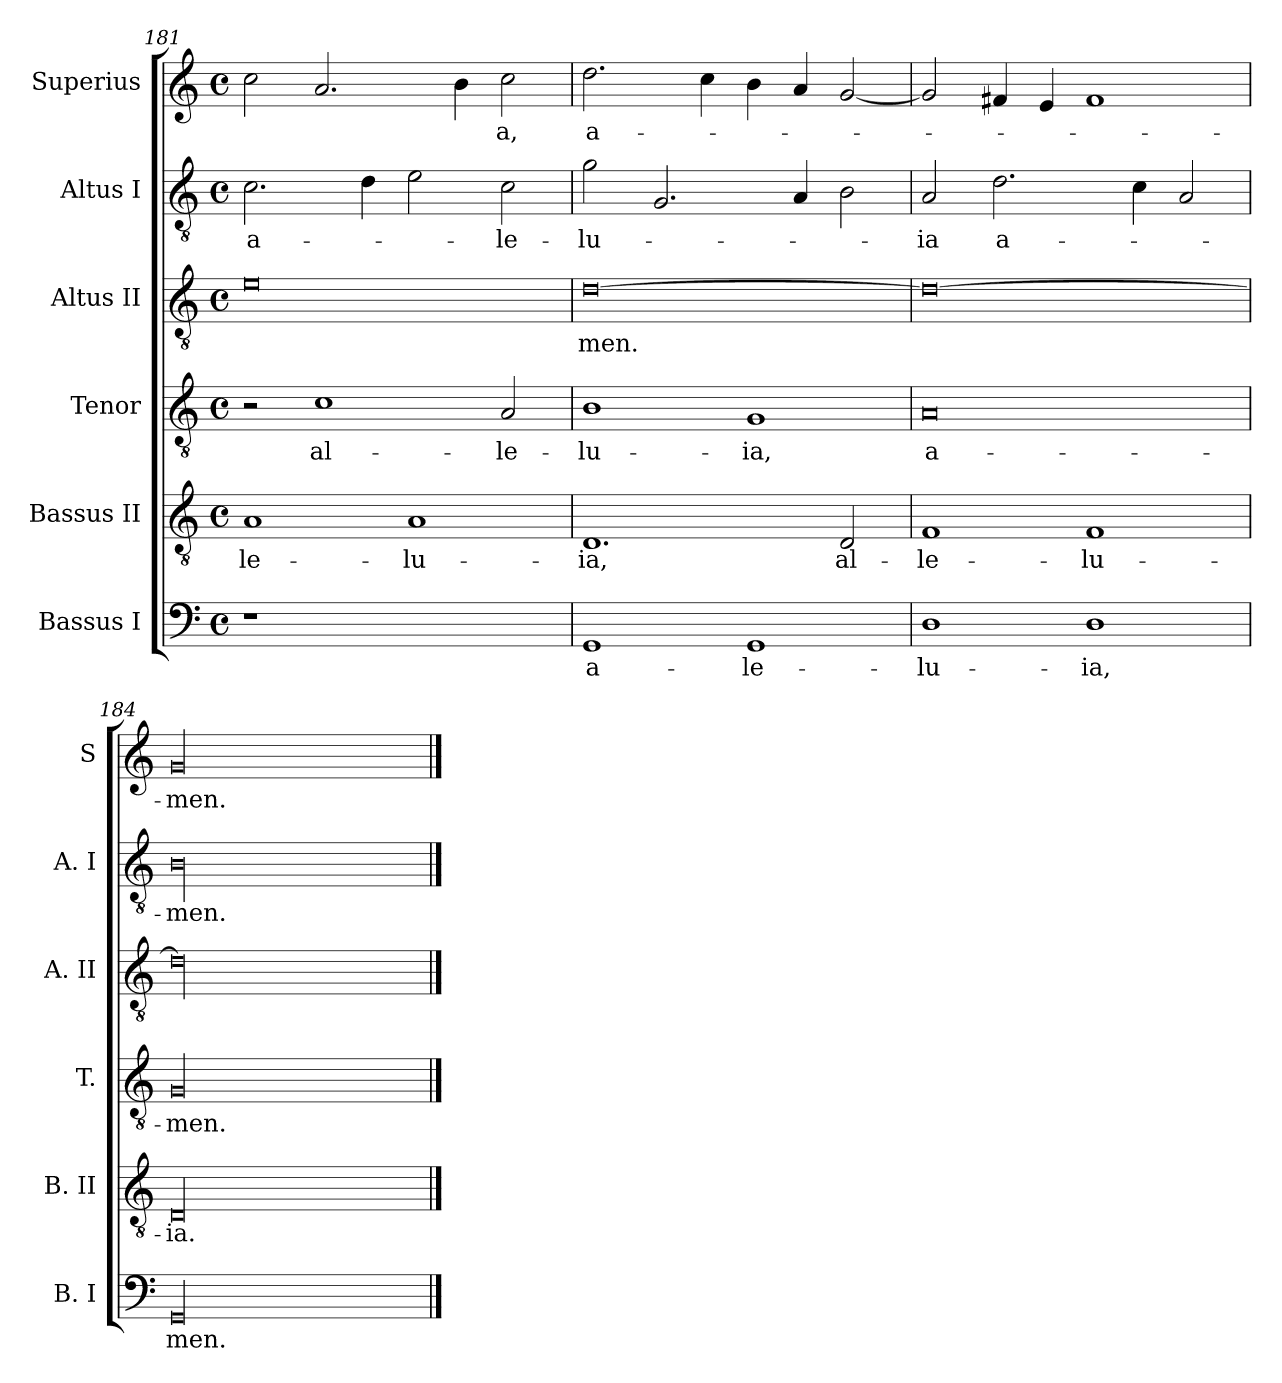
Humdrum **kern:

**kern	**text	**kern	**text	**kern	**text	**kern	**text	**kern	**text	**kern	**text
*part6	*part6	*part5	*part5	*part4	*part4	*part3	*part3	*part2	*part2	*part1	*part1
*staff6	*staff6	*staff5	*staff5	*staff4	*staff4	*staff3	*staff3	*staff2	*staff2	*staff1	*staff1
*I"Bassus I	*	*I"Bassus II	*	*I"Tenor	*	*I"Altus II	*	*I"Altus I	*	*I"Superius	*
*I'B. I	*	*I'B. II	*	*I'T.	*	*I'A. II	*	*I'A. I	*	*I'S	*
*clefF4	*	*clefGv2	*	*clefGv2	*	*clefGv2	*	*clefGv2	*	*clefG2	*
*	*	*ITrd7c12	*	*ITrd7c12	*	*ITrd7c12	*	*ITrd7c12	*	*	*
*k[]	*	*k[]	*	*k[]	*	*k[]	*	*k[]	*	*k[]	*
*C:	*	*C:	*	*C:	*	*C:	*	*C:	*	*C:	*
*M4/4	*	*M4/4	*	*M4/4	*	*M4/4	*	*M4/4	*	*M4/4	*
*met(c)	*	*met(c)	*	*met(c)	*	*met(c)	*	*met(c)	*	*met(c)	*
=181	=181	=181	=181	=181	=181	=181	=181	=181	=181	=181	=181
!LO:N:vis=1	!	!	!	!	!	!	!	!	!	!	!
!	!	!	!LO:LY:b:color=#000000	!	!	!	!	!	!	!	!
!	!	!	!	!	!	!	!	!	!LO:LY:b:color=#000000	!	!
1r	.	1AAi	-le-	2r	.	0Ei	.	2.Ci\	a-	2cci\	.
!	!	!	!	!	!LO:LY:b:color=#000000	!	!	!	!	!	!
.	.	.	.	1Ci	al-	.	.	.	.	2.ai/	.
.	.	.	.	.	.	.	.	4Di\	.	.	.
!	!	!	!LO:LY:b:color=#000000	!	!	!	!	!	!	!	!
1ryy	.	1AAi	-lu-	.	.	.	.	2Ei\	.	.	.
.	.	.	.	.	.	.	.	.	.	4bi\	.
!	!	!	!	!	!LO:LY:b:color=#000000	!	!	!	!	!	!
!	!	!	!	!	!	!	!	!	!LO:LY:b:color=#000000	!	!
!	!	!	!	!	!	!	!	!	!	!	!LO:LY:b:color=#000000
.	.	.	.	2AAi/	-le-	.	.	2Ci\	-le-	2cci\	-a,
=182	=182	=182	=182	=182	=182	=182	=182	=182	=182	=182	=182
!	!LO:LY:b:color=#000000	!	!	!	!	!	!	!	!	!	!
!	!	!	!LO:LY:b:color=#000000	!	!	!	!	!	!	!	!
!	!	!	!	!	!LO:LY:b:color=#000000	!	!	!	!	!	!
!	!	!	!	!	!	!	!LO:LY:b:color=#000000	!	!	!	!
!	!	!	!	!	!	!	!	!	!LO:LY:b:color=#000000	!	!
!	!	!	!	!	!	!	!	!	!	!	!LO:LY:b:color=#000000
1GGi	a-	1.DDi	-ia,	1BBi	-lu-	[>0Di	-men.	2Gi\	-lu-	2.ddi\	a-
.	.	.	.	.	.	.	.	2.GGi/	.	.	.
.	.	.	.	.	.	.	.	.	.	4cci\	.
!	!LO:LY:b:color=#000000	!	!	!	!	!	!	!	!	!	!
!	!	!	!	!	!LO:LY:b:color=#000000	!	!	!	!	!	!
1GGi	-le-	.	.	1GGi	-ia,	.	.	.	.	4bi\	.
.	.	.	.	.	.	.	.	4AAi/	.	4ai/	.
!	!	!	!LO:LY:b:color=#000000	!	!	!	!	!	!	!	!
.	.	2DDi/	al-	.	.	.	.	2BBi\	.	[<2gi/	.
=183	=183	=183	=183	=183	=183	=183	=183	=183	=183	=183	=183
!	!LO:LY:b:color=#000000	!	!	!	!	!	!	!	!	!	!
!	!	!	!LO:LY:b:color=#000000	!	!	!	!	!	!	!	!
!	!	!	!	!	!LO:LY:b:color=#000000	!	!	!	!	!	!
!	!	!	!	!	!	!	!	!	!LO:LY:b:color=#000000	!	!
1Di	-lu-	1FFi	-le-	0AAi	a-	0Di_>	.	2AAi/	-ia	2gi/]	.
!	!	!	!	!	!	!	!	!	!LO:LY:b:color=#000000	!	!
.	.	.	.	.	.	.	.	2.Di\	a-	4f#Xi/	.
.	.	.	.	.	.	.	.	.	.	4ei/	.
!	!LO:LY:b:color=#000000	!	!	!	!	!	!	!	!	!	!
!	!	!	!LO:LY:b:color=#000000	!	!	!	!	!	!	!	!
1Di	-ia,	1FFi	-lu-	.	.	.	.	.	.	1f#i	.
.	.	.	.	.	.	.	.	4Ci\	.	.	.
.	.	.	.	.	.	.	.	2AAi/	.	.	.
=184	=184	=184	=184	=184	=184	=184	=184	=184	=184	=184	=184
!	!LO:LY:b:color=#000000	!	!	!	!	!	!	!	!	!	!
!	!	!	!LO:LY:b:color=#000000	!	!	!	!	!	!	!	!
!	!	!	!	!	!LO:LY:b:color=#000000	!	!	!	!	!	!
!	!	!	!	!	!	!	!	!	!LO:LY:b:color=#000000	!	!
!	!	!	!	!	!	!	!	!	!	!	!LO:LY:b:color=#000000
00GGi	men.	00DDi	-ia.	00GGi	-men.	00Di]	.	00BBi	-men.	00gi	-men.
==	==	==	==	==	==	==	==	==	==	==	==
*-	*-	*-	*-	*-	*-	*-	*-	*-	*-	*-	*-
